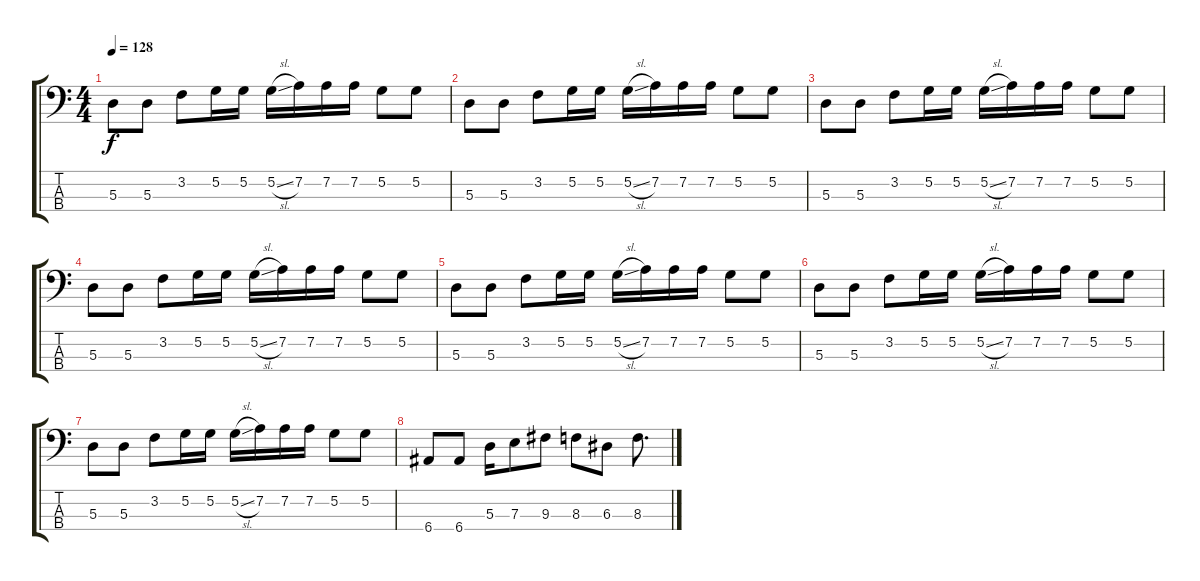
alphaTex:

\track "" {instrument electricbassfinger}
\staff {score tabs}
\tuning (G2 D2 A1 E1) {hide}
\ts (4 4)
\tempo 128
\clef f4
\ks c
5.3.8{dy f} 5.3.8 3.2.8 5.2.16 5.2.16 5.2{sl}.16 7.2.16 7.2.16 7.2.16 5.2.8 5.2.8 |
5.3.8 5.3.8 3.2.8 5.2.16 5.2.16 5.2{sl}.16 7.2.16 7.2.16 7.2.16 5.2.8 5.2.8 |
5.3.8 5.3.8 3.2.8 5.2.16 5.2.16 5.2{sl}.16 7.2.16 7.2.16 7.2.16 5.2.8 5.2.8 |
5.3.8 5.3.8 3.2.8 5.2.16 5.2.16 5.2{sl}.16 7.2.16 7.2.16 7.2.16 5.2.8 5.2.8 |
5.3.8 5.3.8 3.2.8 5.2.16 5.2.16 5.2{sl}.16 7.2.16 7.2.16 7.2.16 5.2.8 5.2.8 |
5.3.8 5.3.8 3.2.8 5.2.16 5.2.16 5.2{sl}.16 7.2.16 7.2.16 7.2.16 5.2.8 5.2.8 |
5.3.8 5.3.8 3.2.8 5.2.16 5.2.16 5.2{sl}.16 7.2.16 7.2.16 7.2.16 5.2.8 5.2.8 |
6.4.8 6.4.8 5.3.16 7.3.8 9.3.8 8.3.8 6.3.8 8.3.8{d}
